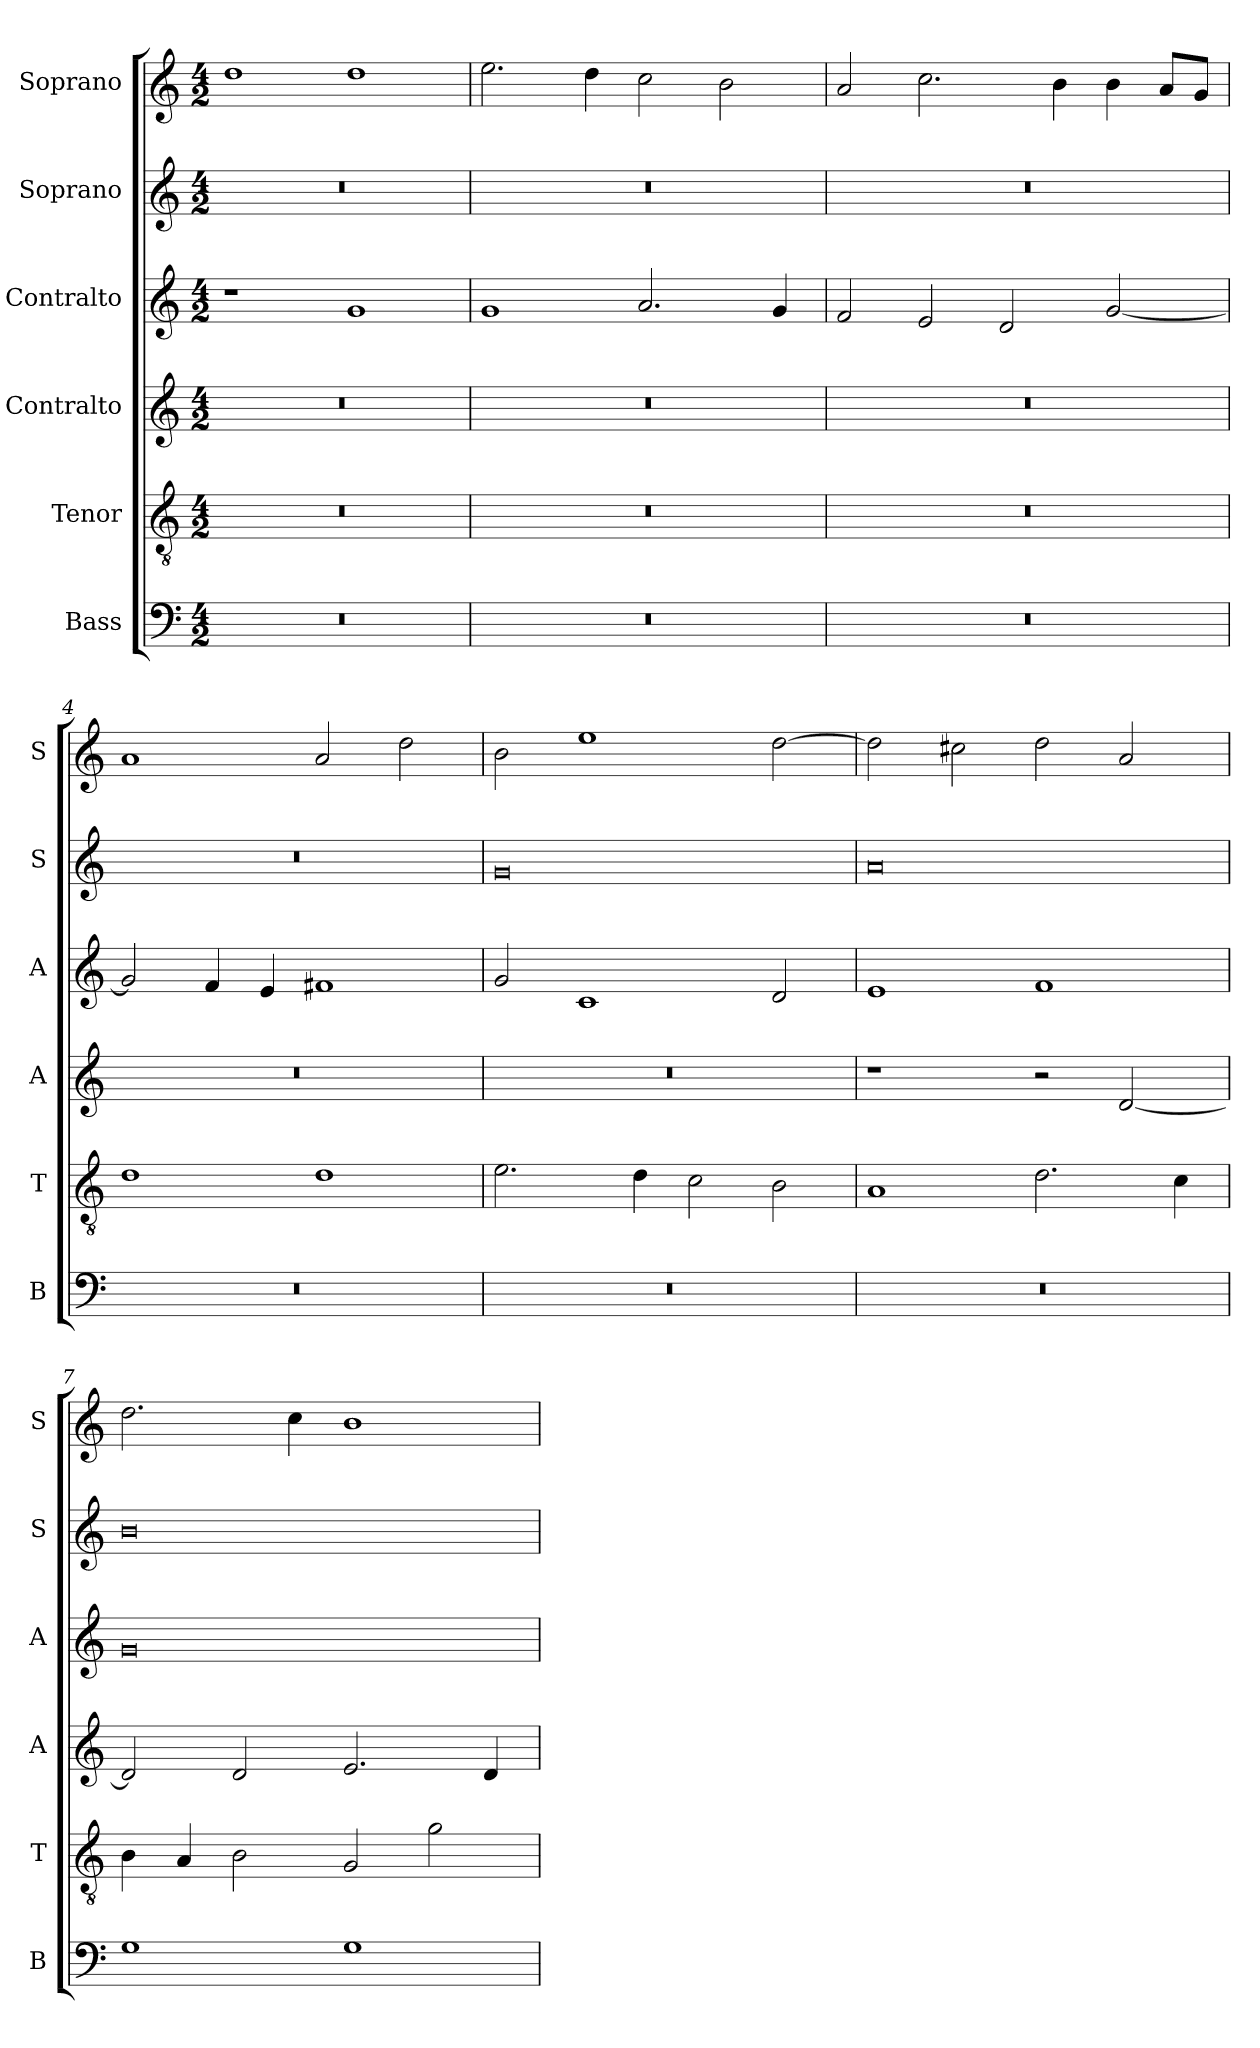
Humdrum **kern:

**kern	**kern	**kern	**kern	**kern	**kern
*part6	*part5	*part4	*part3	*part2	*part1
*staff6	*staff5	*staff4	*staff3	*staff2	*staff1
*I"Bass	*I"Tenor	*I"Contralto	*I"Contralto	*I"Soprano	*I"Soprano
*I'B	*I'T	*I'A	*I'A	*I'S	*I'S
*clefF4	*clefGv2	*clefG2	*clefG2	*clefG2	*clefG2
*k[]	*k[]	*k[]	*k[]	*k[]	*k[]
*C:ion	*C:ion	*C:ion	*C:ion	*C:ion	*C:ion
*M4/2	*M4/2	*M4/2	*M4/2	*M4/2	*M4/2
=1	=1	=1	=1	=1	=1
0r	0r	0r	1r	0r	1dd
.	.	.	1g	.	1dd
=2	=2	=2	=2	=2	=2
0r	0r	0r	1g	0r	2.ee
.	.	.	.	.	4dd
.	.	.	2.a	.	2cc
.	.	.	.	.	2b
.	.	.	4g	.	.
=3	=3	=3	=3	=3	=3
0r	0r	0r	2f	0r	2a
.	.	.	2e	.	2.cc
.	.	.	2d	.	.
.	.	.	.	.	4b
.	.	.	[2g	.	4b
.	.	.	.	.	8a/L
.	.	.	.	.	8g/J
=4	=4	=4	=4	=4	=4
0r	1d	0r	2g]	0r	1a
.	.	.	4f	.	.
.	.	.	4e	.	.
.	1d	.	1f#X	.	2a
.	.	.	.	.	2dd
=5	=5	=5	=5	=5	=5
0r	2.e	0r	2g	0g	2b
.	.	.	1c	.	1ee
.	4d	.	.	.	.
.	2c	.	.	.	.
.	2B	.	2d	.	[2dd
=6	=6	=6	=6	=6	=6
0r	1A	1r	1e	0a	2dd]
.	.	.	.	.	2cc#X
.	2.d	2r	1f	.	2dd
.	.	[2d	.	.	2a
.	4c	.	.	.	.
=7	=7	=7	=7	=7	=7
1G	4B	2d]	0g	0b	2.dd
.	4A	.	.	.	.
.	2B	2d	.	.	.
.	.	.	.	.	4cc
1G	2G	2.e	.	.	1b
.	2g	.	.	.	.
.	.	4d	.	.	.
=	=	=	=	=	=
*-	*-	*-	*-	*-	*-
